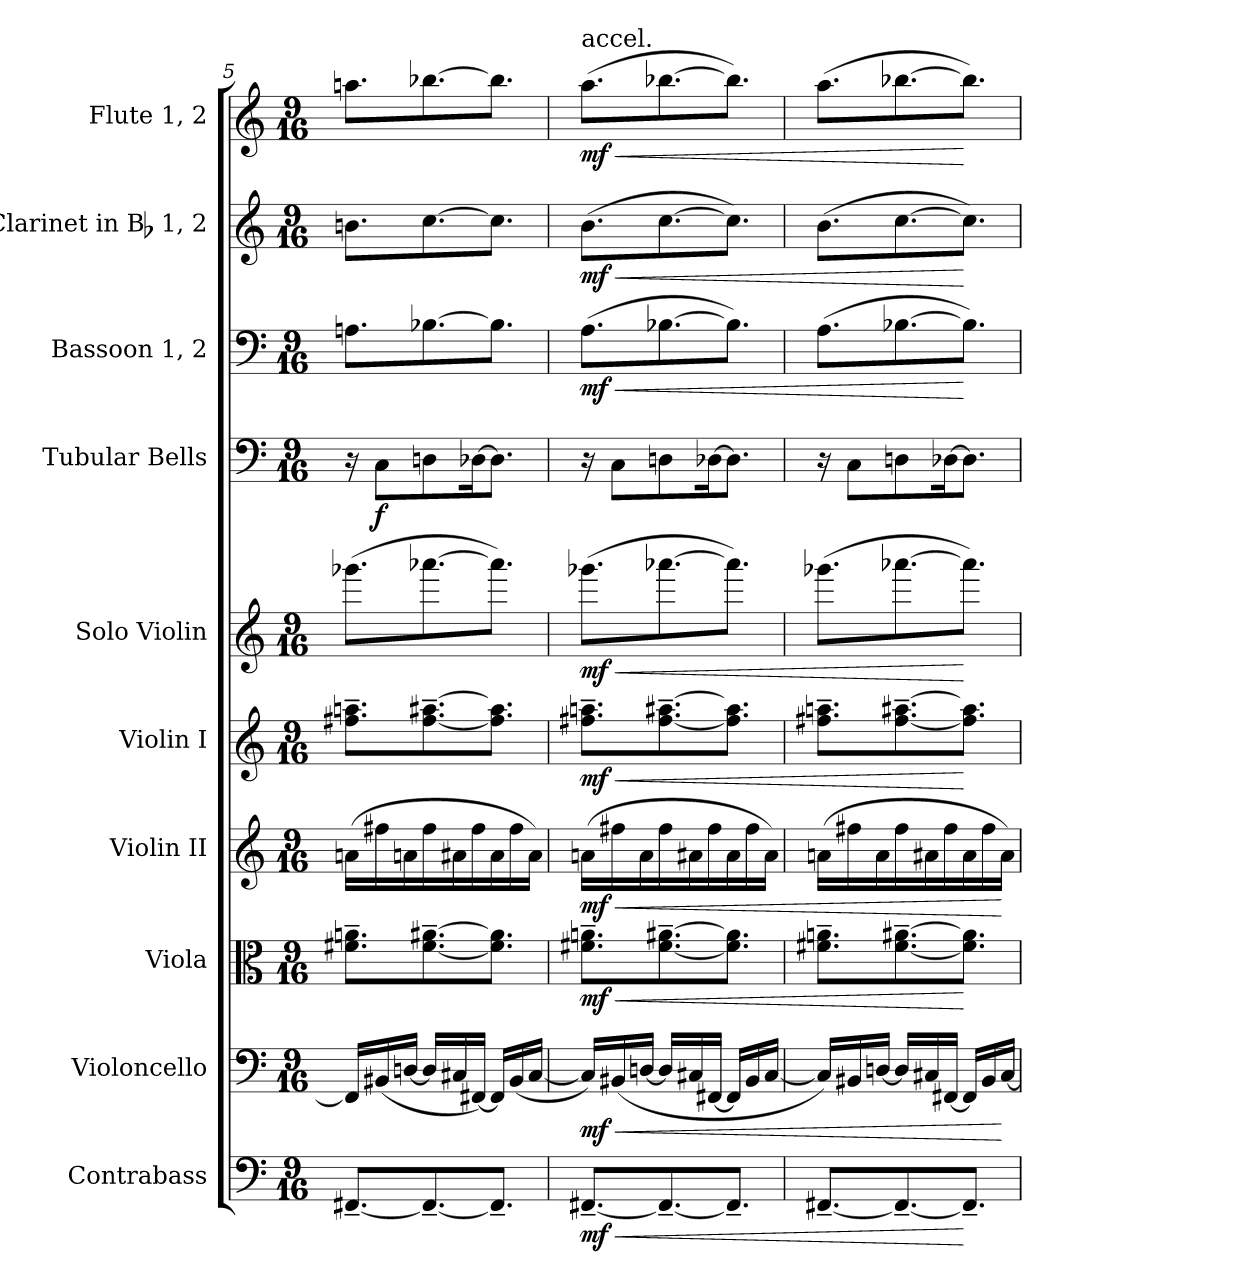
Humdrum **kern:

**kern	**dynam	**kern	**dynam	**kern	**dynam	**kern	**dynam	**kern	**dynam	**kern	**dynam	**kern	**dynam	**kern	**dynam	**kern	**dynam	**kern	**dynam
*part10	*part10	*part9	*part9	*part8	*part8	*part7	*part7	*part6	*part6	*part5	*part5	*part4	*part4	*part3	*part3	*part2	*part2	*part1	*part1
*staff10	*staff10	*staff9	*staff9	*staff8	*staff8	*staff7	*staff7	*staff6	*staff6	*staff5	*staff5	*staff4	*staff4	*staff3	*staff3	*staff2	*staff2	*staff1	*staff1
*I"Contrabass	*	*I"Violoncello	*	*I"Viola	*	*I"Violin II	*	*I"Violin I	*	*I"Solo Violin	*	*I"Tubular Bells	*	*I"Bassoon 1, 2	*	*I"Clarinet in Bb 1, 2	*	*I"Flute 1, 2	*
*I'cb	*	*I'vc	*	*I'vla	*	*I'vn	*	*I'vn	*	*I'vn	*	*I'tub	*	*I'bn	*	*I'cl	*	*I'fl	*
*clefF4	*	*clefF4	*	*clefC3	*	*clefG2	*	*clefG2	*	*clefG2	*	*clefF4	*	*clefF4	*	*clefG2	*	*clefG2	*
*ITrd7c12	*	*	*	*	*	*	*	*	*	*	*	*	*	*	*	*ITrd1c2	*	*	*
*k[]	*	*k[]	*	*k[]	*	*k[]	*	*k[]	*	*k[]	*	*k[]	*	*k[]	*	*k[b-e-]	*	*k[]	*
*M9/16	*	*M9/16	*	*M9/16	*	*M9/16	*	*M9/16	*	*M9/16	*	*M9/16	*	*M9/16	*	*M9/16	*	*M9/16	*
=5	=5	=5	=5	=5	=5	=5	=5	=5	=5	=5	=5	=5	=5	=5	=5	=5	=5	=5	=5
[8.FFF#X~L	.	16FF#LL]	.	8.f#X~ 8.an~L	.	(16anLL	.	8.ff#X~ 8.aan~L	.	(8.ggg-XL	.	16r	.	8.AnL	.	8.anL	.	8.aanL	.
.	.	(16BB#X	.	.	.	16ff#X	.	.	.	.	.	8C\L	f	.	.	.	.	.	.
.	.	[16DnJJ	.	.	.	16an	.	.	.	.	.	.	.	.	.	.	.	.	.
8.FFF#~_	.	16DLL]	.	[8.f#~ [8.a#X~	.	16ff#	.	[8.ff#~ [8.aa#X~	.	[8.aaa-X	.	8Dn	.	[8.B-X	.	[8.b-	.	[8.bb-X	.
.	.	16C#X	.	.	.	16a#X	.	.	.	.	.	.	.	.	.	.	.	.	.
.	.	[16FF#XJJ)	.	.	.	16ff#	.	.	.	.	.	[16D-XK	.	.	.	.	.	.	.
8.FFF#~J]	.	16FF#LL]	.	8.f#] 8.a#]J	.	16a#	.	8.ff#] 8.aa#]J	.	8.aaa-J])	.	8.D-J]	.	8.B-J]	.	8.b-J]	.	8.bb-J]	.
.	.	(16BB#	.	.	.	16ff#	.	.	.	.	.	.	.	.	.	.	.	.	.
.	.	[16C#JJ	.	.	.	16a#JJ)	.	.	.	.	.	.	.	.	.	.	.	.	.
=6	=6	=6	=6	=6	=6	=6	=6	=6	=6	=6	=6	=6	=6	=6	=6	=6	=6	=6	=6
!	!	!	!	!	!	!	!	!	!	!	!	!	!	!	!	!	!	!LO:TX:a:t=accel.	!
!	!LO:HP:b	!	!LO:HP:b	!	!LO:HP:b	!	!LO:HP:b	!	!LO:HP:b	!	!LO:HP:b	!	!	!	!LO:HP:b	!	!LO:HP:b	!	!LO:HP:b
[8.FFF#X~L	< mf	16C#LL])	< mf	8.f#X~ 8.an~L	< mf	(16anLL	< mf	8.ff#X~ 8.aan~L	< mf	(8.ggg-XL	< mf	16r	.	(8.AL	< mf	(8.aL	< mf	(8.aaL	< mf
.	.	(16BB#X	.	.	.	16ff#X	.	.	.	.	.	8C\L	.	.	.	.	.	.	.
.	.	[16DnJJ	.	.	.	16a	.	.	.	.	.	.	.	.	.	.	.	.	.
8.FFF#~_	.	16DLL]	.	[8.f#~ [8.a#X~	.	16ff#	.	[8.ff#~ [8.aa#X~	.	[8.aaa-X	.	8Dn	.	[8.B-X	.	[8.b-	.	[8.bb-X	.
.	.	16C#X	.	.	.	16a#X	.	.	.	.	.	.	.	.	.	.	.	.	.
.	.	[16FF#XJJ	.	.	.	16ff#	.	.	.	.	.	[16D-XK	.	.	.	.	.	.	.
8.FFF#~J]	.	16FF#LL]	.	8.f#] 8.a#]J	.	16a#	.	8.ff#] 8.aa#]J	.	8.aaa-J])	.	8.D-J]	.	8.B-J])	.	8.b-J])	.	8.bb-J])	.
.	.	16BB#	.	.	.	16ff#	.	.	.	.	.	.	.	.	.	.	.	.	.
.	.	[16C#JJ	.	.	.	16a#JJ)	.	.	.	.	.	.	.	.	.	.	.	.	.
=7	=7	=7	=7	=7	=7	=7	=7	=7	=7	=7	=7	=7	=7	=7	=7	=7	=7	=7	=7
[8.FFF#X~L	.	16C#LL])	.	8.f#X~ 8.an~L	.	(16anLL	.	8.ff#X~ 8.aan~L	.	(8.ggg-XL	.	16r	.	(8.AL	.	(8.aL	.	(8.aaL	.
.	.	16BB#X	.	.	.	16ff#X	.	.	.	.	.	8C\L	.	.	.	.	.	.	.
.	.	[16DnJJ	.	.	.	16a	.	.	.	.	.	.	.	.	.	.	.	.	.
8.FFF#~_	.	16DLL]	.	[8.f#~ [8.a#X~	.	16ff#	.	[8.ff#~ [8.aa#X~	.	[8.aaa-X	.	8Dn	.	[8.B-X	.	[8.b-	.	[8.bb-X	.
.	.	16C#X	.	.	.	16a#X	.	.	.	.	.	.	.	.	.	.	.	.	.
.	.	[16FF#XJJ	.	.	.	16ff#	.	.	.	.	.	[16D-XK	.	.	.	.	.	.	.
8.FFF#~J]	[	16FF#LL]	.	8.f#] 8.a#]J	[	16a#	.	8.ff#] 8.aa#]J	[	8.aaa-J])	[	8.D-J]	.	8.B-J])	[	8.b-J])	[	8.bb-J])	[
.	.	16BB#	.	.	.	16ff#	.	.	.	.	.	.	.	.	.	.	.	.	.
.	.	[16C#JJ	[	.	.	16a#JJ)	[	.	.	.	.	.	.	.	.	.	.	.	.
=	=	=	=	=	=	=	=	=	=	=	=	=	=	=	=	=	=	=	=
*-	*-	*-	*-	*-	*-	*-	*-	*-	*-	*-	*-	*-	*-	*-	*-	*-	*-	*-	*-
